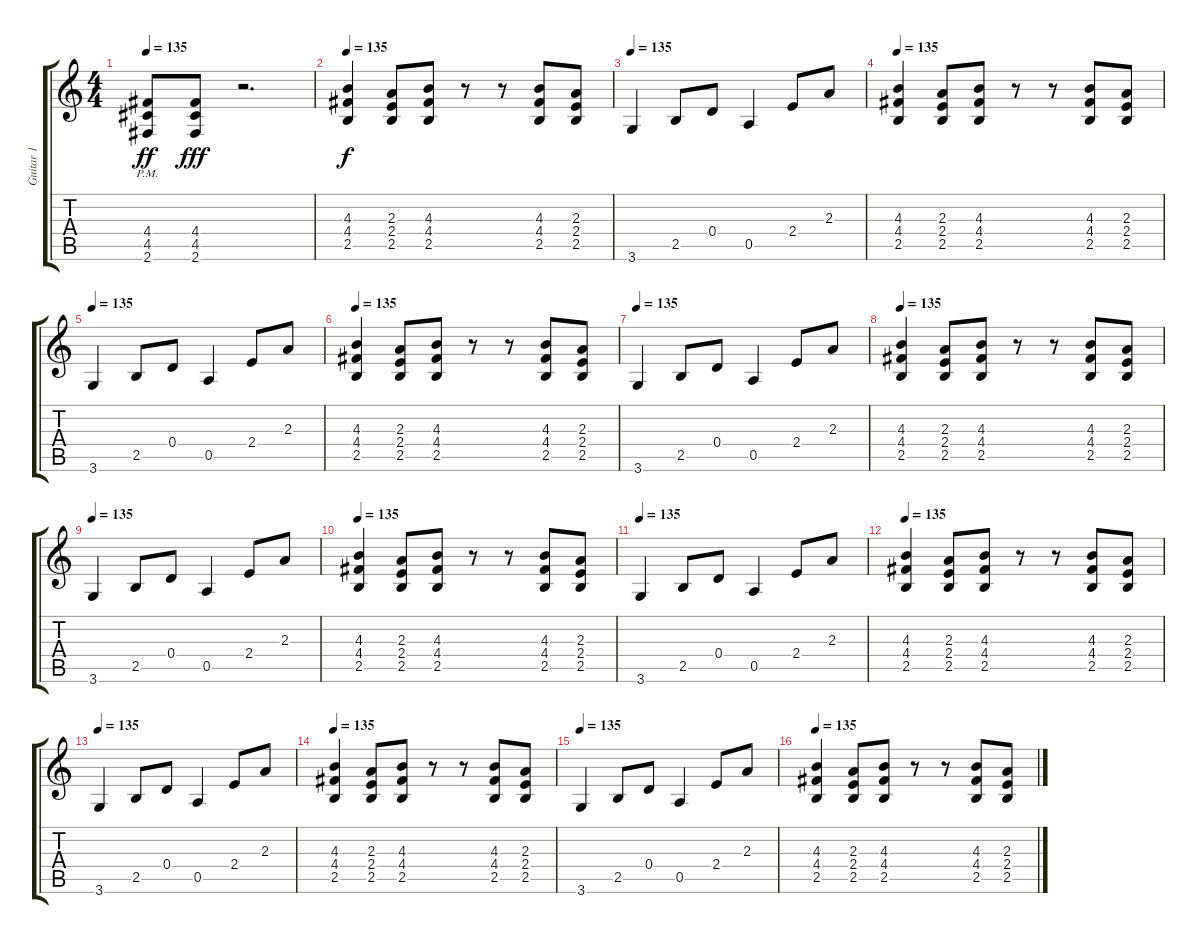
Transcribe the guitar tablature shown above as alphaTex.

\track ("Guitar 1" "Guitar 1") {instrument distortionguitar}
\staff {score tabs}
\tuning (E4 B3 G3 D3 A2 E2) {hide}
\ts (4 4)
\tempo 135
\clef g2
\ks c
(4.4{pm} 4.5{pm} 2.6{pm}).8{dy ff} (4.4 4.5 2.6).8{dy fff} r.2{d} |
\tempo 135
(4.3 4.4 2.5).4{dy f} (2.3 2.4 2.5).8 (4.3 4.4 2.5).8 r.8 r.8 (4.3 4.4 2.5).8 (2.3 2.4 2.5).8 |
\tempo 135
3.6.4 2.5.8 0.4.8 0.5.4 2.4.8 2.3.8 |
\tempo 135
(4.3 4.4 2.5).4 (2.3 2.4 2.5).8 (4.3 4.4 2.5).8 r.8 r.8 (4.3 4.4 2.5).8 (2.3 2.4 2.5).8 |
\tempo 135
3.6.4 2.5.8 0.4.8 0.5.4 2.4.8 2.3.8 |
\tempo 135
(4.3 4.4 2.5).4 (2.3 2.4 2.5).8 (4.3 4.4 2.5).8 r.8 r.8 (4.3 4.4 2.5).8 (2.3 2.4 2.5).8 |
\tempo 135
3.6.4 2.5.8 0.4.8 0.5.4 2.4.8 2.3.8 |
\tempo 135
(4.3 4.4 2.5).4 (2.3 2.4 2.5).8 (4.3 4.4 2.5).8 r.8 r.8 (4.3 4.4 2.5).8 (2.3 2.4 2.5).8 |
\tempo 135
3.6.4 2.5.8 0.4.8 0.5.4 2.4.8 2.3.8 |
\tempo 135
(4.3 4.4 2.5).4 (2.3 2.4 2.5).8 (4.3 4.4 2.5).8 r.8 r.8 (4.3 4.4 2.5).8 (2.3 2.4 2.5).8 |
\tempo 135
3.6.4 2.5.8 0.4.8 0.5.4 2.4.8 2.3.8 |
\tempo 135
(4.3 4.4 2.5).4 (2.3 2.4 2.5).8 (4.3 4.4 2.5).8 r.8 r.8 (4.3 4.4 2.5).8 (2.3 2.4 2.5).8 |
\tempo 135
3.6.4 2.5.8 0.4.8 0.5.4 2.4.8 2.3.8 |
\tempo 135
(4.3 4.4 2.5).4 (2.3 2.4 2.5).8 (4.3 4.4 2.5).8 r.8 r.8 (4.3 4.4 2.5).8 (2.3 2.4 2.5).8 |
\tempo 135
3.6.4 2.5.8 0.4.8 0.5.4 2.4.8 2.3.8 |
\tempo 135
(4.3 4.4 2.5).4 (2.3 2.4 2.5).8 (4.3 4.4 2.5).8 r.8 r.8 (4.3 4.4 2.5).8 (2.3 2.4 2.5).8
